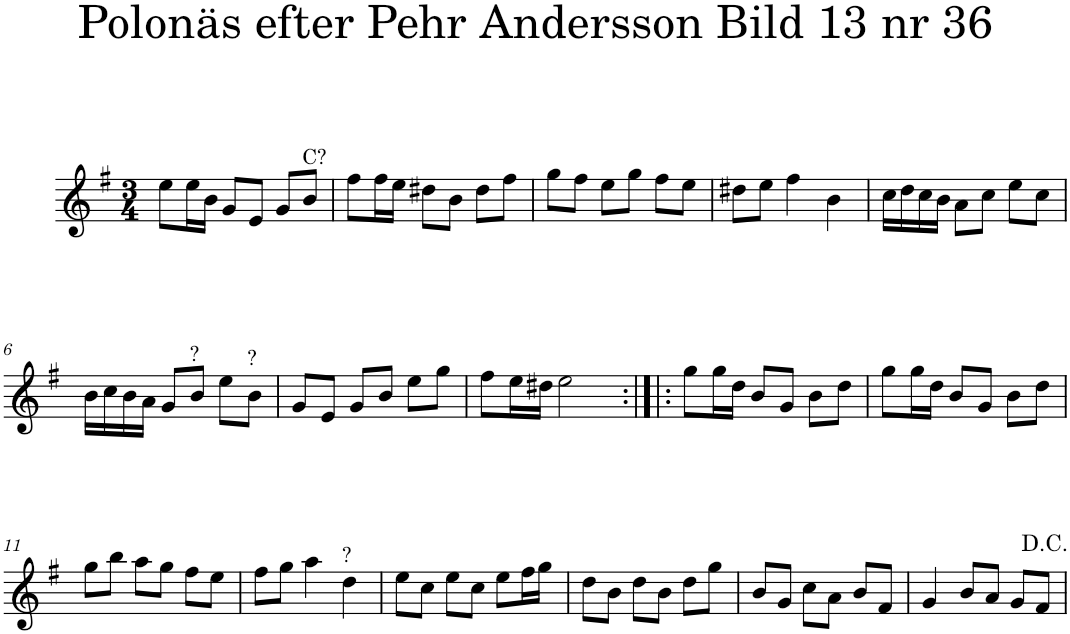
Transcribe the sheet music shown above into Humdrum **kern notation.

**kern
*part1
*staff1
*I"Piano
*I'Pno
*clefG2
*k[f#]
*e:
*M3/4
=1
8ee\L
16ee\L
16b\JJ
8g/L
8e/J
8g/L
!LO:TX:a:t=C?
8b/J
=2
8ff#\L
16ff#\L
16ee\JJ
8dd#X\L
8b\J
8dd#\L
8ff#\J
=3
8gg\L
8ff#\J
8ee\L
8gg\J
8ff#\L
8ee\J
=4
8dd#X\L
8ee\J
4ff#\
4b\
=5
16cc\LL
16dd\
16cc\
16b\JJ
8a\L
8cc\J
8ee\L
8cc\J
!!LO:LB:g=z
=6
16b\LL
16cc\
16b\
16a\JJ
8g/L
!LO:TX:a:t=?
8b/J
8ee\L
!LO:TX:a:t=?
8b\J
=7
8g/L
8e/J
8g/L
8b/J
8ee\L
8gg\J
=8
8ff#\L
16ee\L
16dd#X\JJ
2ee\
=9:|!|:
8gg\L
16gg\L
16dd\JJ
8b/L
8g/J
8b\L
8dd\J
=10
8gg\L
16gg\L
16dd\JJ
8b/L
8g/J
8b\L
8dd\J
!!LO:LB:g=z
=11
8gg\L
8bb\J
8aa\L
8gg\J
8ff#\L
8ee\J
=12
8ff#\L
8gg\J
4aa\
!LO:TX:a:t=?
4dd\
=13
8ee\L
8cc\J
8ee\L
8cc\J
8ee\L
16ff#\L
16gg\JJ
=14
8dd\L
8b\J
8dd\L
8b\J
8dd\L
8gg\J
=15
8b/L
8g/J
8cc\L
8a\J
8b/L
8f#/J
=16
4g/
8b/L
8a/J
8g/L
8f#/J
=
*-
